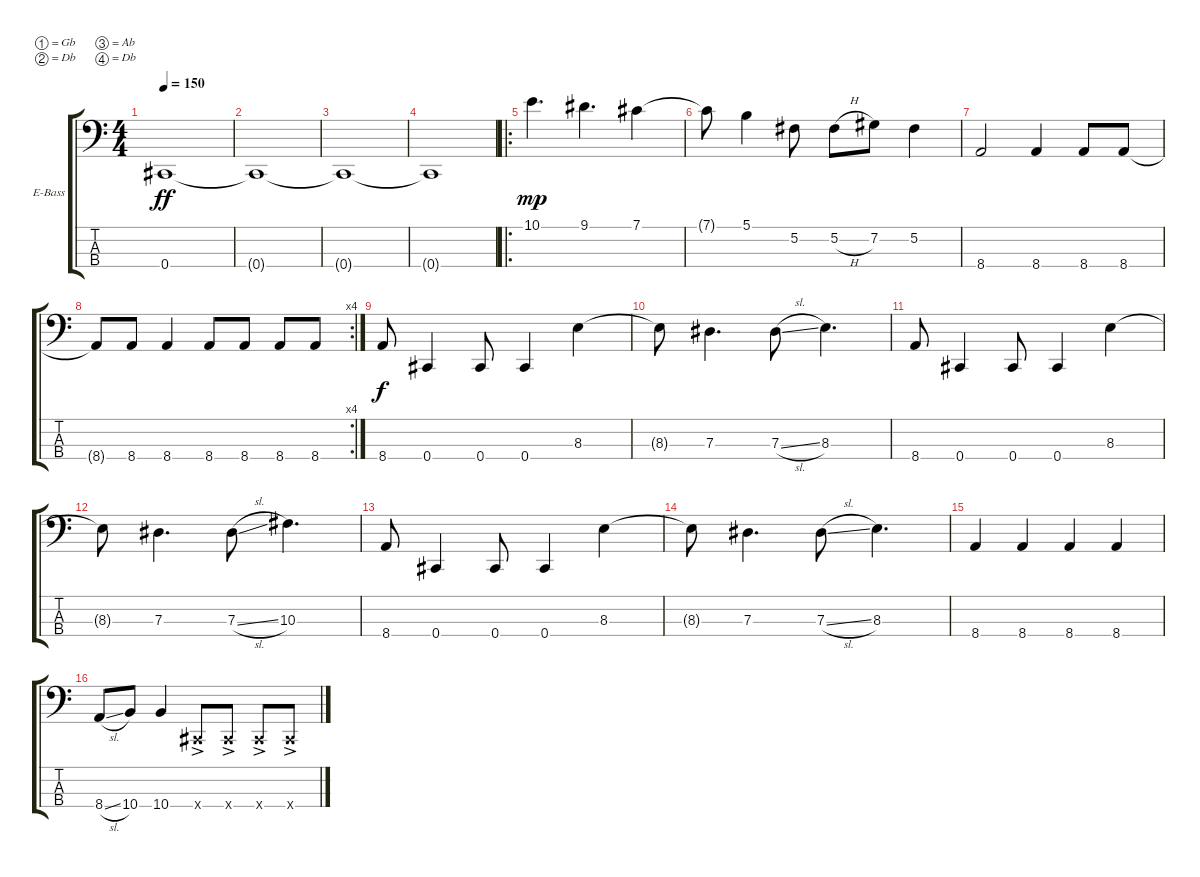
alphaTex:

\defaultSystemsLayout 4
\bracketExtendMode groupsimilarinstruments
\firstSystemTrackNameOrientation horizontal
\otherSystemsTrackNameOrientation horizontal
\track ("Electric Bass" "E-Bass") {instrument electricbassfinger}
\staff {score tabs}
\tuning (Gb2 Db2 Ab1 Db1)
\ts (4 4)
\tempo 150
\clef f4
\scale
0.25
\ks c
0.4.1{dy ff} |
\scale
0.25 0.4{t}.1 |
\scale
0.25 0.4{t}.1 |
\scale
0.25 0.4{t}.1 |
\ro
\scale
0.215722 10.1.4{d dy mp} 9.1.4{d} 7.1.4 |
\scale
0.28702 7.1{t}.8 5.1.4 5.2.8 5.2{h}.8 7.2.8 5.2.4 |
\scale
0.212066 8.4.2 8.4.4 8.4.8 8.4.8 |
\rc 4
\scale
0.285192 8.4{t}.8 8.4.8 8.4.4 8.4.8 8.4.8 8.4.8 8.4.8 |
\scale
0.274351 8.4.8{dy f} 0.4.4 0.4.8 0.4.4 8.3.4 |
\scale
0.222403 8.3{t}.8 7.3.4{d} 7.3{sl}.8 8.3.4{d} |
\scale
0.274351 8.4.8 0.4.4 0.4.8 0.4.4 8.3.4 |
\scale
0.228896 8.3{t}.8 7.3.4{d} 7.3{sl}.8 10.3.4{d} |
\scale
0.293403 8.4.8 0.4.4 0.4.8 0.4.4 8.3.4 |
\scale
0.237847 8.3{t}.8 7.3.4{d} 7.3{sl}.8 8.3.4{d} |
\scale
0.208333 8.4.4 8.4.4 8.4.4 8.4.4 |
\scale
0.260417 8.4{sl}.8 10.4.8 10.4.4 0.4{ac x}.8 0.4{ac x}.8 0.4{ac x}.8 0.4{ac x}.8
